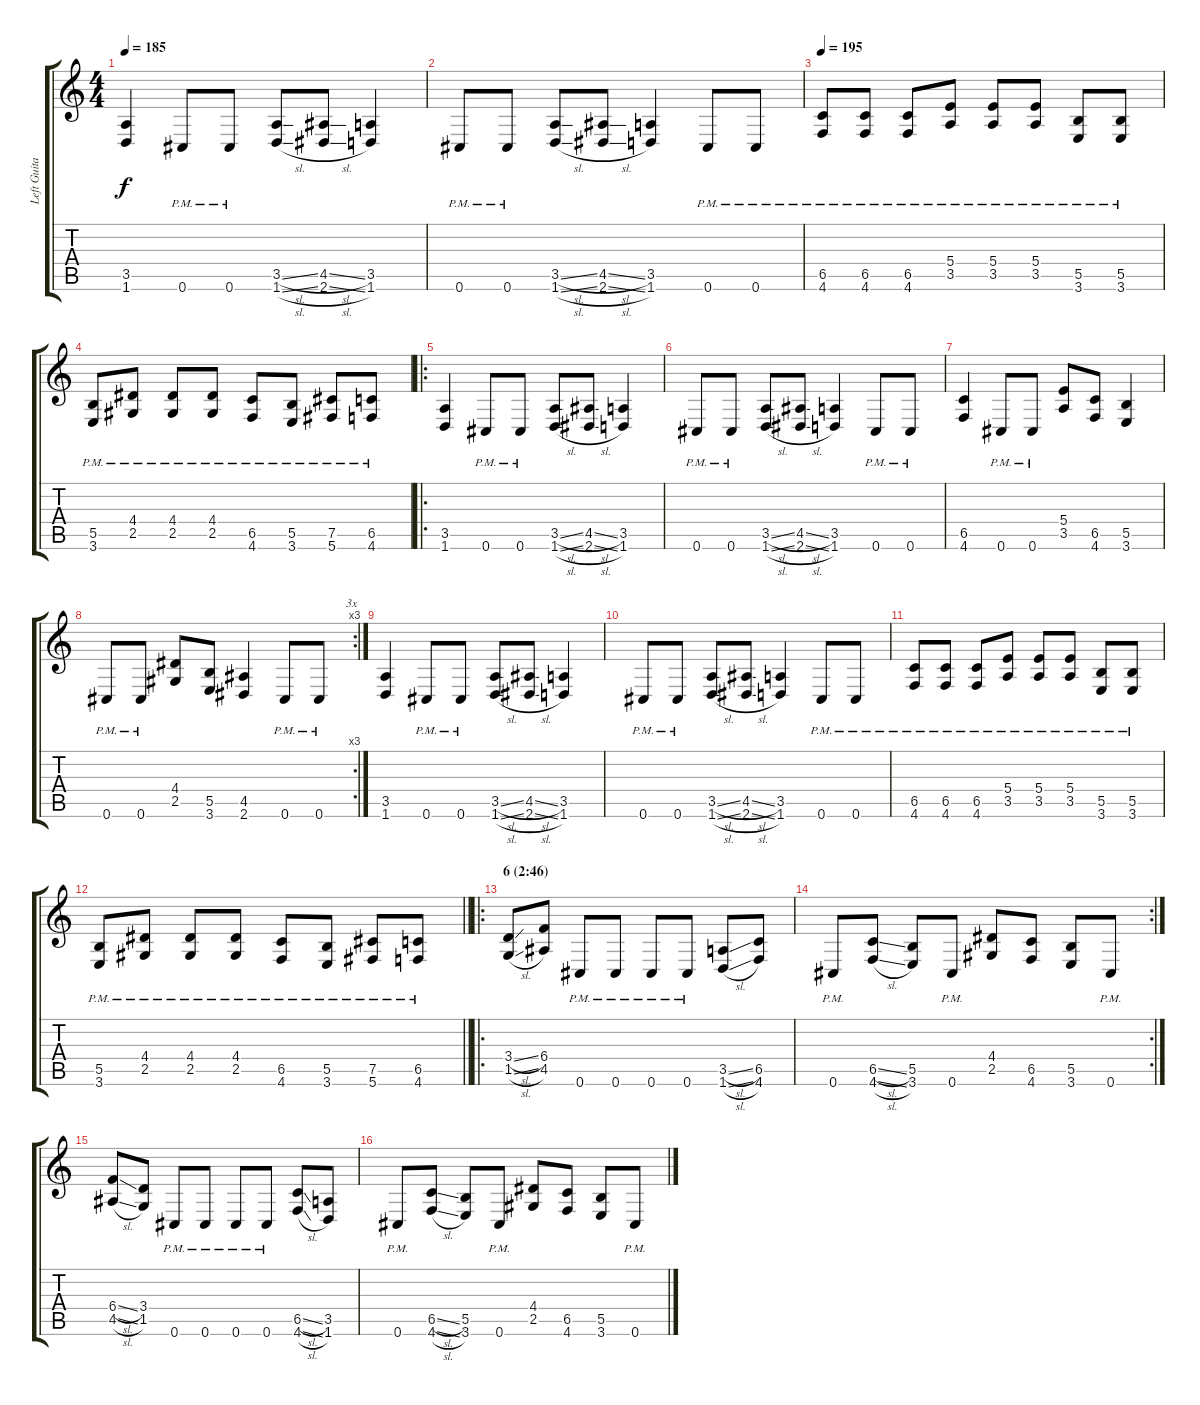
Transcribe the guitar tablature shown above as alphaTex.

\track ("Left Guitar" "Left Guita") {instrument overdrivenguitar}
\staff {score tabs}
\tuning (Db4 Ab3 E3 B2 Gb2 Db2) {hide}
\ts (4 4)
\tempo 185
\clef g2
\ks c
(3.5 1.6).4{dy f} 0.6{pm}.8 0.6{pm}.8 (3.5{sl} 1.6{sl}).8 (4.5{sl} 2.6{sl}).8 (3.5 1.6).4 |
0.6{pm}.8 0.6{pm}.8 (3.5{sl} 1.6{sl}).8 (4.5{sl} 2.6{sl}).8 (3.5 1.6).4 0.6{pm}.8 0.6{pm}.8 |
\tempo 195
(6.5{pm} 4.6{pm}).8 (6.5{pm} 4.6{pm}).8 (6.5{pm} 4.6{pm}).8 (5.4{pm} 3.5{pm}).8 (5.4{pm} 3.5{pm}).8 (5.4{pm} 3.5{pm}).8 (5.5{pm} 3.6{pm}).8 (5.5{pm} 3.6{pm}).8 |
(5.5{pm} 3.6{pm}).8 (4.4{pm} 2.5{pm}).8 (4.4{pm} 2.5{pm}).8 (4.4{pm} 2.5{pm}).8 (6.5{pm} 4.6{pm}).8 (5.5{pm} 3.6{pm}).8 (7.5{pm} 5.6{pm}).8 (6.5{pm} 4.6{pm}).8 |
\ro
(3.5 1.6).4 0.6{pm}.8 0.6{pm}.8 (3.5{sl} 1.6{sl}).8 (4.5{sl} 2.6{sl}).8 (3.5 1.6).4 |
0.6{pm}.8 0.6{pm}.8 (3.5{sl} 1.6{sl}).8 (4.5{sl} 2.6{sl}).8 (3.5 1.6).4 0.6{pm}.8 0.6{pm}.8 |
(6.5 4.6).4 0.6{pm}.8 0.6{pm}.8 (5.4 3.5).8 (6.5 4.6).8 (5.5 3.6).4 |
\rc 3
0.6{pm}.8 0.6{pm}.8 (4.4 2.5).8 (5.5 3.6).8 (4.5 2.6).4 0.6{pm}.8 0.6{pm}.8{txt "         3x"} |
(3.5 1.6).4 0.6{pm}.8 0.6{pm}.8 (3.5{sl} 1.6{sl}).8 (4.5{sl} 2.6{sl}).8 (3.5 1.6).4 |
0.6{pm}.8 0.6{pm}.8 (3.5{sl} 1.6{sl}).8 (4.5{sl} 2.6{sl}).8 (3.5 1.6).4 0.6{pm}.8 0.6{pm}.8 |
(6.5{pm} 4.6{pm}).8 (6.5{pm} 4.6{pm}).8 (6.5{pm} 4.6{pm}).8 (5.4{pm} 3.5{pm}).8 (5.4{pm} 3.5{pm}).8 (5.4{pm} 3.5{pm}).8 (5.5{pm} 3.6{pm}).8 (5.5{pm} 3.6{pm}).8 |
\barLineRight lightlight
(5.5{pm} 3.6{pm}).8 (4.4{pm} 2.5{pm}).8 (4.4{pm} 2.5{pm}).8 (4.4{pm} 2.5{pm}).8 (6.5{pm} 4.6{pm}).8 (5.5{pm} 3.6{pm}).8 (7.5{pm} 5.6{pm}).8 (6.5{pm} 4.6{pm}).8 |
\ro
\section ("" "6 (2:46)")
(3.4{sl} 1.5{sl}).8 (6.4 4.5).8 0.6{pm}.8 0.6{pm}.8 0.6{pm}.8 0.6{pm}.8 (3.5{sl} 1.6{sl}).8 (6.5 4.6).8 |
\rc 2
0.6{pm}.8 (6.5{sl} 4.6{sl}).8 (5.5 3.6).8 0.6{pm}.8 (4.4 2.5).8 (6.5 4.6).8 (5.5 3.6).8 0.6{pm}.8 |
(6.4{sl} 4.5{sl}).8 (3.4 1.5).8 0.6{pm}.8 0.6{pm}.8 0.6{pm}.8 0.6{pm}.8 (6.5{sl} 4.6{sl}).8 (3.5 1.6).8 |
0.6{pm}.8 (6.5{sl} 4.6{sl}).8 (5.5 3.6).8 0.6{pm}.8 (4.4 2.5).8 (6.5 4.6).8 (5.5 3.6).8 0.6{pm}.8
